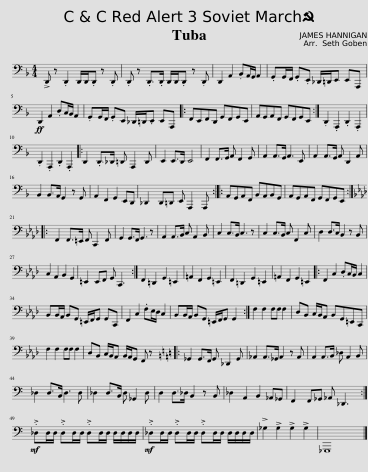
X:1
L:1/8
M:4/4
I:linebreak $
K:F
V:1 bass
V:1
 !>!D,, z .D,,2 D,,/D,,/.D,, z .D,, | .D,, z .D,,>.D,, D,,/D,,/.D,, z .D,, | D,,2 A,,2 .B,,A,,/G,,/ A,,2 | .G,,G,,/F,,/ .G,,.E,, _D,,/=D,,/E,, E,,A,,, |$!ff! D,,2 A,,2 .D,C,/B,,/ A,,2 | %5
 .G,,G,,/F,,/ .G,,E,, _D,,/=D,,/.E,, E,,A,,, |: F,,E,,F,,D,, G,,F,,G,,E,, | A,,G,,A,,F,, G,,F,,G,,E,, :| .D,,2 .A,,,2 .D,,2 .A,,,2 |$ .D,,2 .A,,,2 .D,,2 .A,,,2 |: %10
 D,,2 .D,,>_D,, =D,, A,,,2 D,, | E,,2 E,,>D,, E,,4 | F,,2 F,,>G,, A,, F,,2 G,, | A,,2 A,,>G,, A,,3 E,, | A,,2 A,,>G,, A,, D,,2 A,, |$ %15
 B,,2 B,,>A,, G,,2 z G,, | A,,2 F,,2 G,,2 E,,D,, | _D,,2 D,,=D,, E,, A,,,2 A,,, :: A,,G,,A,,F,, B,,A,,B,,G,, | A,,G,,A,,F,, G,,F,,G,,E,, ::$ %20
[K:Ab] F,,2 F,,>=E,, F,, C,,2 F,, | G,,2 G,,>F,, G,,3 z | A,,2 A,,>B,, C, A,,2 B,, | C,2 C,>B,, C,3 z | C,2 C,>B,, C, F,,2 C, | %25
 D,2 D,>C, B,,2 z B,, |$ C,2 A,,2 B,,2 G,,2 | =E,,2 E,,F,, G,, C,,3 :| F,,2 =D,,2 G,,2 =E,,2 | =A,,2 F,,2 G,,2 =E,,2 | %30
 F,,2 =D,,2 G,,2 =E,,2 | =A,,2 F,,2 G,,2 =E,,2 |: F,,2 C,2 .D,C,/B,,/ C,2 |$ B,,B,,/A,,/ B,,G,, =E,,/F,,/G,, G,,C,, | F,,2 C,2 .F,E,/D,/ C,2 | %35
 B,,B,,/A,,/ B,,G,, =E,,/F,,/G,, G,,2 :| F,2 F,2 F,F, F,2 | D,B,, C,/B,,/A,, B,,G,,=E,,C,, |$ F,2 F,2 F,F, F,2 | D,B,, C,/B,,/A,, B,,/A,,/G,, F,, z |: %40
[K:C] _G,,2 G,,>F,, G,, _D,,2 G,, | _A,,2 A,,>_G,, A,,2 z A,, | A,,2 A,,>B,, _D, A,,2 B,, |$ _D,2 D,>B,, D,3 D, | _D,2 D,>B,, D, _G,,2 D, | %45
 D,2 D,>_D, B,,2 z B,, | _D,2 A,,2 B,,2 _A,,_G,, | F,,2 F,,_G,, _A,, _D,,3 :|$!mf! ._D,D,/D,/ .D,D,/D,/ .D,D,/D,/ D,/D,/D,/D,/ |!mf! ._D,D,/D,/ .D,D,/D,/ .D,D,/D,/ D,/D,/D,/D,/ | %50
 !>!_G,2 !>!G,2 !>!G,2 !>!G,2 | _G,,,8 |] %52
